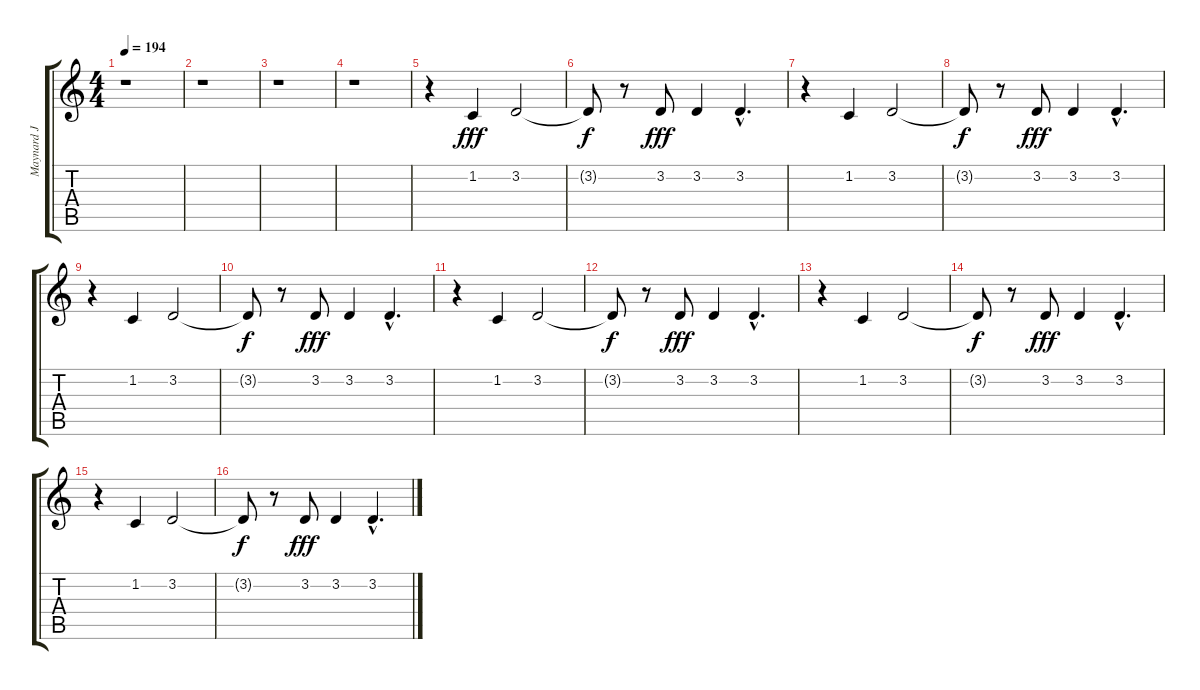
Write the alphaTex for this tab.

\track ("Maynard J Keenan" "Maynard J ") {instrument lead2sawtooth}
\staff {score tabs}
\tuning (E4 B3 G3 D3 A2 E2) {hide}
\ts (4 4)
\tempo 194
\clef g2
\ks c
r.1{dy f} |
r.1 |
r.1 |
r.1 |
r.4 1.2.4{dy fff} 3.2.2 |
3.2{t}.8{dy f} r.8 3.2.8{dy fff} 3.2.4 3.2{hac}.4{d} |
r.4 1.2.4 3.2.2 |
3.2{t}.8{dy f} r.8 3.2.8{dy fff} 3.2.4 3.2{hac}.4{d} |
r.4 1.2.4 3.2.2 |
3.2{t}.8{dy f} r.8 3.2.8{dy fff} 3.2.4 3.2{hac}.4{d} |
r.4 1.2.4 3.2.2 |
3.2{t}.8{dy f} r.8 3.2.8{dy fff} 3.2.4 3.2{hac}.4{d} |
r.4 1.2.4 3.2.2 |
3.2{t}.8{dy f} r.8 3.2.8{dy fff} 3.2.4 3.2{hac}.4{d} |
r.4 1.2.4 3.2.2 |
3.2{t}.8{dy f} r.8 3.2.8{dy fff} 3.2.4 3.2{hac}.4{d}
